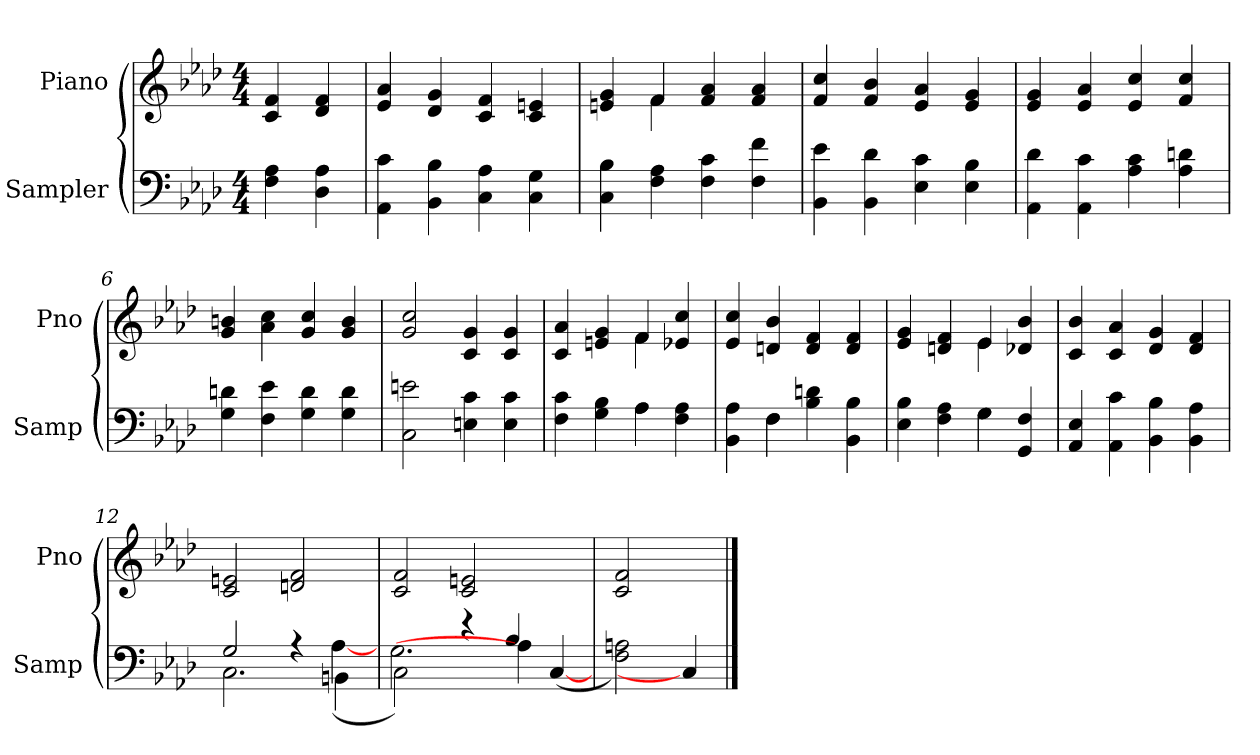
**kern	**kern
*part2	*part1
*staff2	*staff1
*I"Sampler	*I"Piano
*I'Samp	*I'Pno
*clefF4	*clefG2
*k[b-e-a-d-]	*k[b-e-a-d-]
*A-:	*A-:
*M4/4	*M4/4
=1	=1
4F 4A-	4c 4f
4D- 4A-	4d- 4f
=2	=2
4AA- 4c	4e- 4a-
4BB- 4B-	4d- 4g
4C 4A-	4c 4f
4C 4G	4c 4en
=3	=3
*	*^
4C 4B-	4en 4g	4ryy
4F 4A-	4f/	4f
4F 4c	4f 4a-	2ryy
4F 4f	4f 4a-	.
*	*v	*v
=4	=4
4BB- 4e-	4f 4cc
4BB- 4d-	4f 4b-
4E- 4c	4e- 4a-
4E- 4B-	4e- 4g
=5	=5
4AA- 4d-	4e- 4g
4AA- 4c	4e- 4a-
4A- 4c	4e- 4cc
4A- 4dn	4f 4cc
=6	=6
4G 4dn	4g 4bn
4F 4e-	4a- 4cc
4G 4d	4g 4cc
4G 4d	4g 4b
=7	=7
2C 2en	2g 2cc
4En 4c	4c 4g
4E 4c	4c 4g
=8	=8
*^	*^
4F 4c	2ryy	4c 4a-	2ryy
4G 4B-	.	4en 4g	.
4A-\	4A-	4f/	4f
4F 4A-	4ryy	4e-X 4cc	4ryy
*	*	*v	*v
=9	=9	=9
4BB- 4A-	4ryy	4e- 4cc
4F\	4F	4dn 4b-
4B- 4dn	2ryy	4d 4f
4BB- 4B-	.	4d 4f
=10	=10	=10
*	*	*^
4E- 4B-	2ryy	4e- 4g	2ryy
4F 4A-	.	4dn 4f	.
4G\	4G	4e-/	4e-
4GG 4F	4ryy	4d-X 4b-	4ryy
*v	*v	*	*
*	*v	*v
=11	=11
4AA- 4E-	4c 4b-
4AA- 4c	4c 4a-
4BB- 4B-	4d- 4g
4BB- 4A-	4d- 4f
=12	=12
*^	*
2G/	2.C	2c 2en
4r	.	2dn 2f
4BBn\	([4A-	.
=13	=13	=13
2C\)	2.G	2c 2f
4r	.	2c 2en
4B-/	4A-]	.
4ryy	([4C	4ryy
*v	*v	*
=14	=14
2F 2An)	2c 2f
4C]	4ryy
==	==
*-	*-
